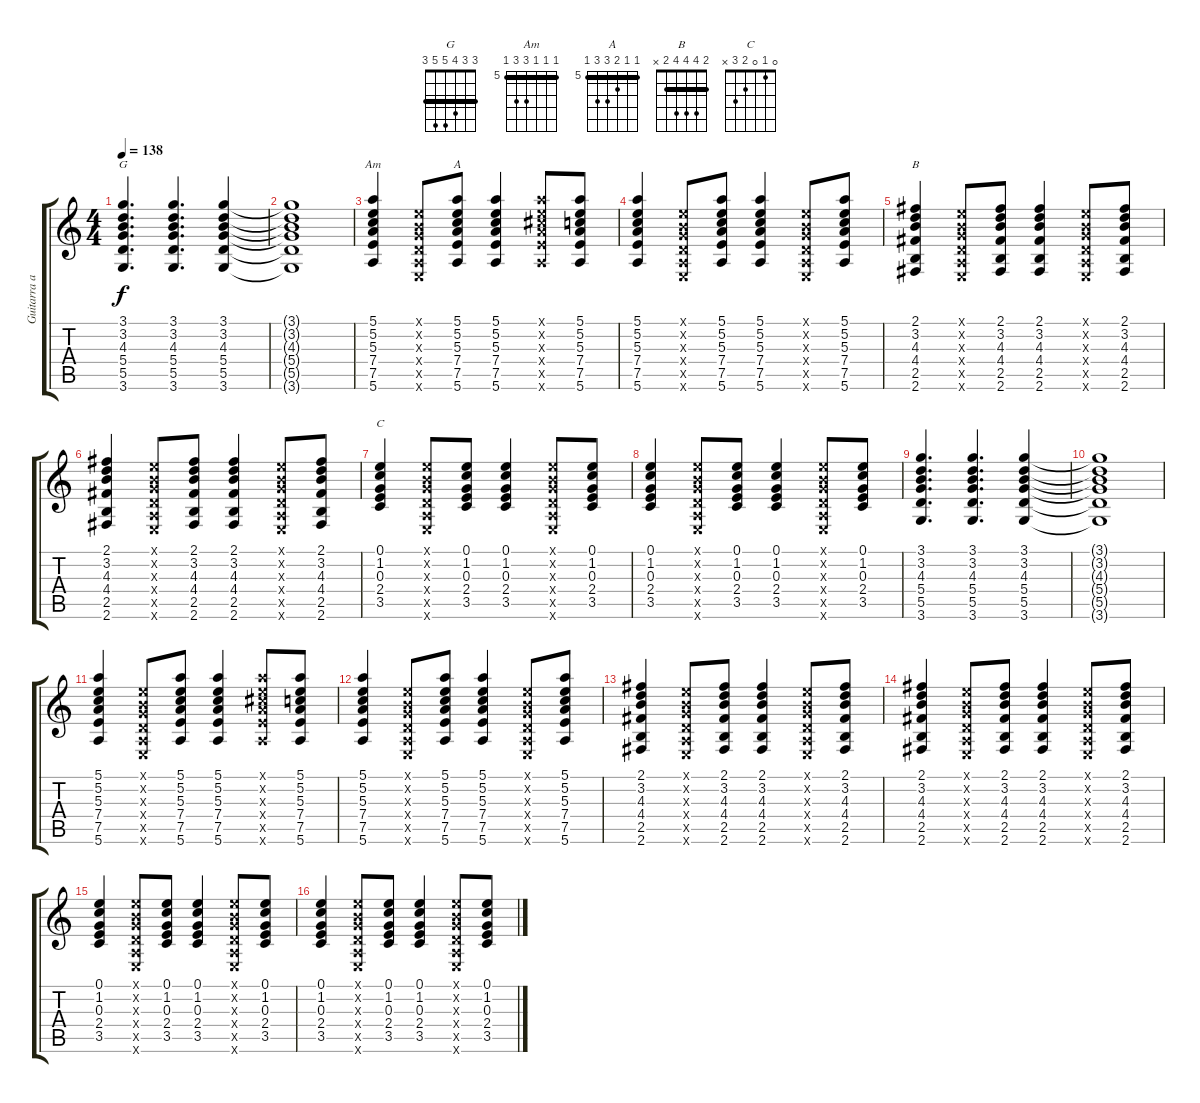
\track ("Guitarra acustica" "Guitarra a") {instrument acousticguitarsteel}
\staff {score tabs}
\tuning (E4 B3 G3 D3 A2 E2) {hide}
\chord ("G" 3 3 4 5 5 3) {barre 3}
\chord ("Am" 5 5 5 7 7 5) {firstfret 5 barre 5}
\chord ("A" 5 5 6 7 7 5) {firstfret 5 barre 5}
\chord ("B" 2 4 4 4 2 x) {barre 2}
\chord ("C" 0 1 0 2 3 x)
\ts (4 4)
\tempo 138
\clef g2
\ks c
(3.1 3.2 4.3 5.4 5.5 3.6).4{d ch "G" dy f} (3.1 3.2 4.3 5.4 5.5 3.6).4{d} (3.1 3.2 4.3 5.4 5.5 3.6).4 |
(3.1{t} 3.2{t} 4.3{t} 5.4{t} 5.5{t} 3.6{t}).1 |
(5.1 5.2 5.3 7.4 7.5 5.6).4{ch "Am"} (0.1{x} 0.2{x} 0.3{x} 0.4{x} 0.5{x} 0.6{x}).8 (5.1 5.2 5.3 7.4 7.5 5.6).8{ch "A"} (5.1 5.2 5.3 7.4 7.5 5.6).4 (5.1{x} 5.2{x} 6.3{x} 7.4{x} 7.5{x} 5.6{x}).8 (5.1 5.2 5.3 7.4 7.5 5.6).8 |
(5.1 5.2 5.3 7.4 7.5 5.6).4 (0.1{x} 0.2{x} 0.3{x} 0.4{x} 0.5{x} 0.6{x}).8 (5.1 5.2 5.3 7.4 7.5 5.6).8 (5.1 5.2 5.3 7.4 7.5 5.6).4 (0.1{x} 0.2{x} 0.3{x} 0.4{x} 0.5{x} 0.6{x}).8 (5.1 5.2 5.3 7.4 7.5 5.6).8 |
(2.1 3.2 4.3 4.4 2.5 2.6).4{ch "B"} (0.1{x} 0.2{x} 0.3{x} 0.4{x} 0.5{x} 0.6{x}).8 (2.1 3.2 4.3 4.4 2.5 2.6).8 (2.1 3.2 4.3 4.4 2.5 2.6).4 (0.1{x} 0.2{x} 0.3{x} 0.4{x} 0.5{x} 0.6{x}).8 (2.1 3.2 4.3 4.4 2.5 2.6).8 |
(2.1 3.2 4.3 4.4 2.5 2.6).4 (0.1{x} 0.2{x} 0.3{x} 0.4{x} 0.5{x} 0.6{x}).8 (2.1 3.2 4.3 4.4 2.5 2.6).8 (2.1 3.2 4.3 4.4 2.5 2.6).4 (0.1{x} 0.2{x} 0.3{x} 0.4{x} 0.5{x} 0.6{x}).8 (2.1 3.2 4.3 4.4 2.5 2.6).8 |
(0.1 1.2 0.3 2.4 3.5).4{ch "C"} (0.1{x} 0.2{x} 0.3{x} 0.4{x} 0.5{x} 0.6{x}).8 (0.1 1.2 0.3 2.4 3.5).8 (0.1 1.2 0.3 2.4 3.5).4 (0.1{x} 0.2{x} 0.3{x} 0.4{x} 0.5{x} 0.6{x}).8 (0.1 1.2 0.3 2.4 3.5).8 |
(0.1 1.2 0.3 2.4 3.5).4 (0.1{x} 0.2{x} 0.3{x} 0.4{x} 0.5{x} 0.6{x}).8 (0.1 1.2 0.3 2.4 3.5).8 (0.1 1.2 0.3 2.4 3.5).4 (0.1{x} 0.2{x} 0.3{x} 0.4{x} 0.5{x} 0.6{x}).8 (0.1 1.2 0.3 2.4 3.5).8 |
(3.1 3.2 4.3 5.4 5.5 3.6).4{d} (3.1 3.2 4.3 5.4 5.5 3.6).4{d} (3.1 3.2 4.3 5.4 5.5 3.6).4 |
(3.1{t} 3.2{t} 4.3{t} 5.4{t} 5.5{t} 3.6{t}).1 |
(5.1 5.2 5.3 7.4 7.5 5.6).4 (0.1{x} 0.2{x} 0.3{x} 0.4{x} 0.5{x} 0.6{x}).8 (5.1 5.2 5.3 7.4 7.5 5.6).8 (5.1 5.2 5.3 7.4 7.5 5.6).4 (5.1{x} 5.2{x} 6.3{x} 7.4{x} 7.5{x} 5.6{x}).8 (5.1 5.2 5.3 7.4 7.5 5.6).8 |
(5.1 5.2 5.3 7.4 7.5 5.6).4 (0.1{x} 0.2{x} 0.3{x} 0.4{x} 0.5{x} 0.6{x}).8 (5.1 5.2 5.3 7.4 7.5 5.6).8 (5.1 5.2 5.3 7.4 7.5 5.6).4 (0.1{x} 0.2{x} 0.3{x} 0.4{x} 0.5{x} 0.6{x}).8 (5.1 5.2 5.3 7.4 7.5 5.6).8 |
(2.1 3.2 4.3 4.4 2.5 2.6).4 (0.1{x} 0.2{x} 0.3{x} 0.4{x} 0.5{x} 0.6{x}).8 (2.1 3.2 4.3 4.4 2.5 2.6).8 (2.1 3.2 4.3 4.4 2.5 2.6).4 (0.1{x} 0.2{x} 0.3{x} 0.4{x} 0.5{x} 0.6{x}).8 (2.1 3.2 4.3 4.4 2.5 2.6).8 |
(2.1 3.2 4.3 4.4 2.5 2.6).4 (0.1{x} 0.2{x} 0.3{x} 0.4{x} 0.5{x} 0.6{x}).8 (2.1 3.2 4.3 4.4 2.5 2.6).8 (2.1 3.2 4.3 4.4 2.5 2.6).4 (0.1{x} 0.2{x} 0.3{x} 0.4{x} 0.5{x} 0.6{x}).8 (2.1 3.2 4.3 4.4 2.5 2.6).8 |
(0.1 1.2 0.3 2.4 3.5).4 (0.1{x} 0.2{x} 0.3{x} 0.4{x} 0.5{x} 0.6{x}).8 (0.1 1.2 0.3 2.4 3.5).8 (0.1 1.2 0.3 2.4 3.5).4 (0.1{x} 0.2{x} 0.3{x} 0.4{x} 0.5{x} 0.6{x}).8 (0.1 1.2 0.3 2.4 3.5).8 |
(0.1 1.2 0.3 2.4 3.5).4 (0.1{x} 0.2{x} 0.3{x} 0.4{x} 0.5{x} 0.6{x}).8 (0.1 1.2 0.3 2.4 3.5).8 (0.1 1.2 0.3 2.4 3.5).4 (0.1{x} 0.2{x} 0.3{x} 0.4{x} 0.5{x} 0.6{x}).8 (0.1 1.2 0.3 2.4 3.5).8
